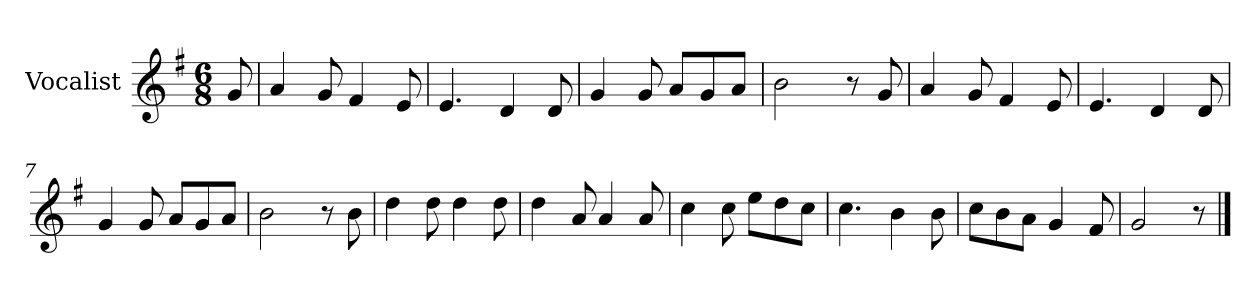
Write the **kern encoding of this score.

**kern
*part1
*staff1
*I"Vocalist
*k[f#]
*G:
*M6/8
=
8g
=1
4a
8g
4f#
8e
=2
4.e
4d
8d
=3
4g
8g
8aL
8g
8aJ
=4
2b
8r
8g
=5
4a
8g
4f#
8e
=6
4.e
4d
8d
=7
4g
8g
8aL
8g
8aJ
=8
2b
8r
8b
=9
4dd
8dd
4dd
8dd
=10
4dd
8a
4a
8a
=11
4cc
8cc
8eeL
8dd
8ccJ
=12
4.cc
4b
8b
=13
8ccL
8b
8aJ
4g
8f#
=14
2g
8r
==
*-
